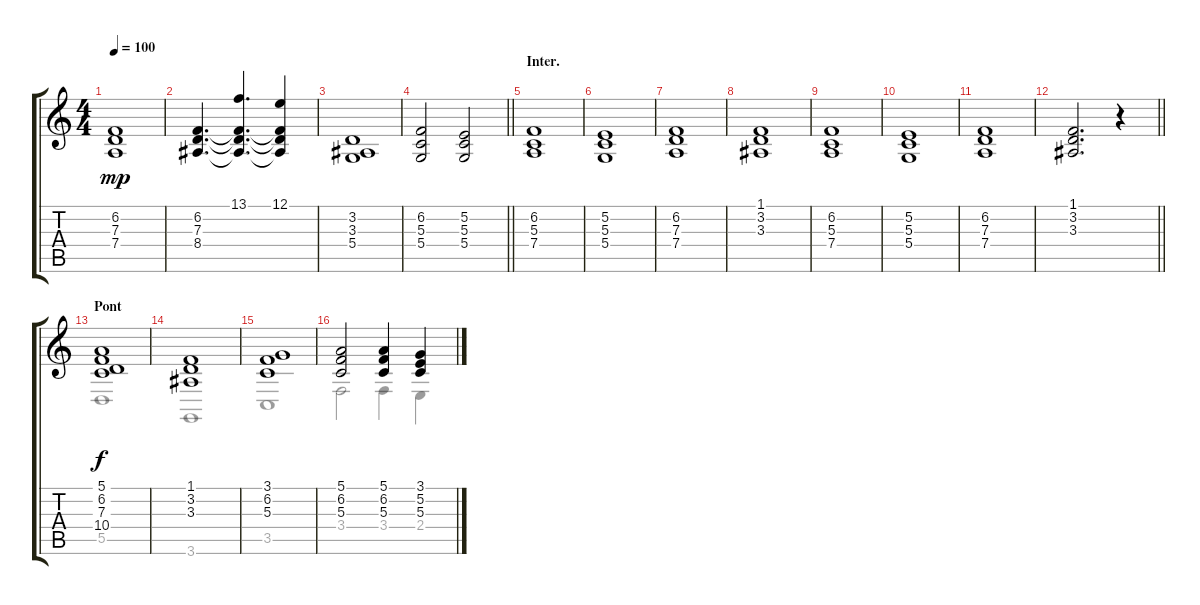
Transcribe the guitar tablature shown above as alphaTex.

\track "" {instrument pad2warm}
\staff {score tabs}
\tuning (E4 B3 G3 D3 A2 E2) {hide}
\voice
\ts (4 4)
\tempo 100
\clef g2
\ks c
(6.2 7.3 7.4).1{dy mp} |
(6.2 7.3 8.4).4{d} (13.1 6.2{t} 7.3{t} 8.4{t}).4{d} (12.1 6.2{t} 7.3{t} 8.4{t}).4 |
(3.2 3.3 5.4).1 |
\barLineRight lightlight
(6.2 5.3 5.4).2 (5.2 5.3 5.4).2 |
\section ("" "Inter.")
(6.2 5.3 7.4).1 |
(5.2 5.3 5.4).1 |
(6.2 7.3 7.4).1 |
(1.1 3.2 3.3).1 |
(6.2 5.3 7.4).1 |
(5.2 5.3 5.4).1 |
(6.2 7.3 7.4).1 |
\barLineRight lightlight
(1.1 3.2 3.3).2{d} r.4 |
\section ("" "Pont")
(5.1 6.2 7.3 10.4).1{dy f} |
(1.1 3.2 3.3).1 |
(3.1 6.2 5.3).1 |
(5.1 6.2 5.3).2 (5.1 6.2 5.3).4 (3.1 5.2 5.3).4
\voice
\clef g2
\ottava regular
\simile none
\ks c
|
|
|
\barLineRight lightlight
|
|
|
|
|
|
|
|
\barLineRight lightlight
|
5.5.1 |
3.6.1 |
3.5.1 |
3.4.2 3.4.4 2.4.4
